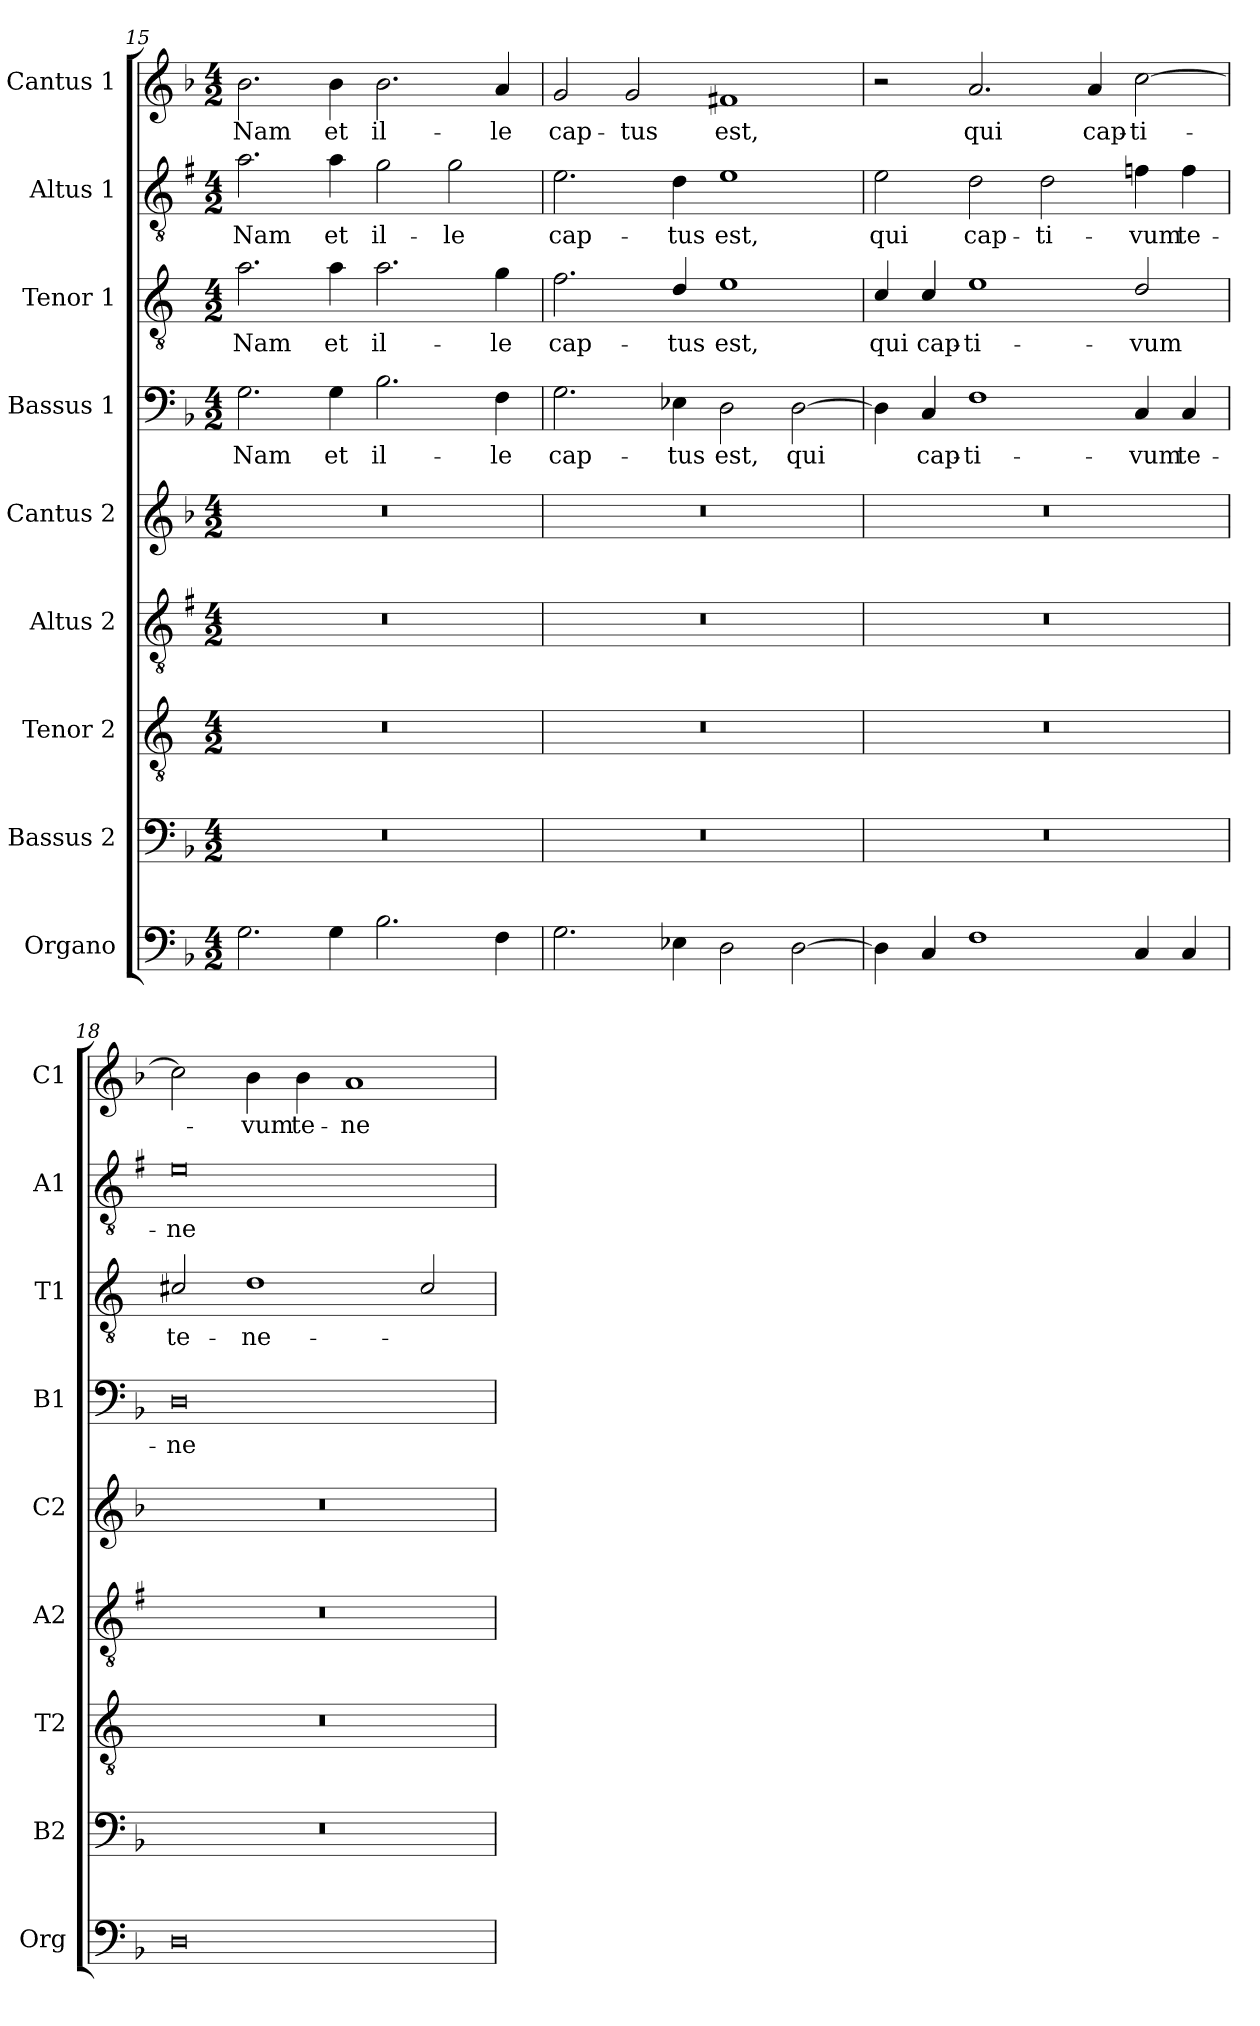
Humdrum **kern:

**kern	**kern	**kern	**kern	**kern	**kern	**text	**kern	**text	**kern	**text	**kern	**text
*part9	*part8	*part7	*part6	*part5	*part4	*part4	*part3	*part3	*part2	*part2	*part1	*part1
*staff9	*staff8	*staff7	*staff6	*staff5	*staff4	*staff4	*staff3	*staff3	*staff2	*staff2	*staff1	*staff1
*I"Organo	*I"Bassus 2	*I"Tenor 2	*I"Altus 2	*I"Cantus 2	*I"Bassus 1	*	*I"Tenor 1	*	*I"Altus 1	*	*I"Cantus 1	*
*I'Org	*I'B2	*I'T2	*I'A2	*I'C2	*I'B1	*	*I'T1	*	*I'A1	*	*I'C1	*
*clefF4	*clefF4	*clefGv2	*clefGv2	*clefG2	*clefF4	*	*clefGv2	*	*clefGv2	*	*clefG2	*
*	*	*ITrd4c7	*ITrd1c2	*	*	*	*ITrd4c7	*	*ITrd1c2	*	*	*
*k[b-]	*k[b-]	*k[b-]	*k[b-]	*k[b-]	*k[b-]	*	*k[b-]	*	*k[b-]	*	*k[b-]	*
*F:	*F:	*F:	*F:	*F:	*F:	*	*F:	*	*F:	*	*F:	*
*M4/2	*M4/2	*M4/2	*M4/2	*M4/2	*M4/2	*	*M4/2	*	*M4/2	*	*M4/2	*
=15	=15	=15	=15	=15	=15	=15	=15	=15	=15	=15	=15	=15
!	!	!	!	!	!	!LO:LY:b	!	!LO:LY:b	!	!LO:LY:b	!	!LO:LY:b
2.G\	0r	0r	0r	0r	2.G\	Nam	2.d\	Nam	2.g\	Nam	2.b-\	Nam
!	!	!	!	!	!	!LO:LY:b	!	!LO:LY:b	!	!LO:LY:b	!	!LO:LY:b
4G\	.	.	.	.	4G\	et	4d\	et	4g\	et	4b-\	et
!	!	!	!	!	!	!LO:LY:b	!	!LO:LY:b	!	!LO:LY:b	!	!LO:LY:b
2.B-\	.	.	.	.	2.B-\	il-	2.d\	il-	2f\	il-	2.b-\	il-
!	!	!	!	!	!	!	!	!	!	!LO:LY:b	!	!
.	.	.	.	.	.	.	.	.	2f\	-le	.	.
!	!	!	!	!	!	!LO:LY:b	!	!LO:LY:b	!	!	!	!LO:LY:b
4F\	.	.	.	.	4F\	-le	4c\	-le	.	.	4a/	-le
=16	=16	=16	=16	=16	=16	=16	=16	=16	=16	=16	=16	=16
!	!	!	!	!	!	!LO:LY:b	!	!LO:LY:b	!	!LO:LY:b	!	!LO:LY:b
2.G\	0r	0r	0r	0r	2.G\	cap-	2.B-\	cap-	2.d\	cap-	2g/	cap-
!	!	!	!	!	!	!	!	!	!	!	!	!LO:LY:b
.	.	.	.	.	.	.	.	.	.	.	2g/	-tus
!	!	!	!	!	!	!LO:LY:b	!	!LO:LY:b	!	!LO:LY:b	!	!
4E-X\	.	.	.	.	4E-X\	-tus	4G/	-tus	4c\	-tus	.	.
!	!	!	!	!	!	!LO:LY:b	!	!LO:LY:b	!	!LO:LY:b	!	!LO:LY:b
2D\	.	.	.	.	2D\	est,	1A	est,	1d	est,	1f#X	est,
!	!	!	!	!	!	!LO:LY:b	!	!	!	!	!	!
[2D\	.	.	.	.	[2D\	qui	.	.	.	.	.	.
=17	=17	=17	=17	=17	=17	=17	=17	=17	=17	=17	=17	=17
!	!	!	!	!	!	!	!	!LO:LY:b	!	!LO:LY:b	!	!
4D\]	0r	0r	0r	0r	4D\]	.	4F/	qui	2d\	qui	2r	.
!	!	!	!	!	!	!LO:LY:b	!	!LO:LY:b	!	!	!	!
4C/	.	.	.	.	4C/	cap-	4F/	cap-	.	.	.	.
!	!	!	!	!	!	!LO:LY:b	!	!LO:LY:b	!	!LO:LY:b	!	!LO:LY:b
1F	.	.	.	.	1F	-ti-	1A	-ti-	2c\	cap-	2.a/	qui
!	!	!	!	!	!	!	!	!	!	!LO:LY:b	!	!
.	.	.	.	.	.	.	.	.	2c\	-ti-	.	.
!	!	!	!	!	!	!	!	!	!	!	!	!LO:LY:b
.	.	.	.	.	.	.	.	.	.	.	4a/	cap-
!	!	!	!	!	!	!LO:LY:b	!	!LO:LY:b	!	!LO:LY:b	!	!LO:LY:b
4C/	.	.	.	.	4C/	-vum	2G/	-vum	4e-X\	-vum	[2cc\	-ti-
!	!	!	!	!	!	!LO:LY:b	!	!	!	!LO:LY:b	!	!
4C/	.	.	.	.	4C/	te-	.	.	4e-\	te-	.	.
!!LO:PB:g=z
=18	=18	=18	=18	=18	=18	=18	=18	=18	=18	=18	=18	=18
!	!	!	!	!	!	!LO:LY:b	!	!LO:LY:b	!	!LO:LY:b	!	!
0D	0r	0r	0r	0r	0D	-ne-	2F#X/	te-	0d	-ne-	2cc\]	.
!	!	!	!	!	!	!	!	!LO:LY:b	!	!	!	!LO:LY:b
.	.	.	.	.	.	.	1G	-ne-	.	.	4b-\	-vum
!	!	!	!	!	!	!	!	!	!	!	!	!LO:LY:b
.	.	.	.	.	.	.	.	.	.	.	4b-\	te-
!	!	!	!	!	!	!	!	!	!	!	!	!LO:LY:b
.	.	.	.	.	.	.	.	.	.	.	1a	-ne-
.	.	.	.	.	.	.	2F#/	.	.	.	.	.
=	=	=	=	=	=	=	=	=	=	=	=	=
*-	*-	*-	*-	*-	*-	*-	*-	*-	*-	*-	*-	*-
